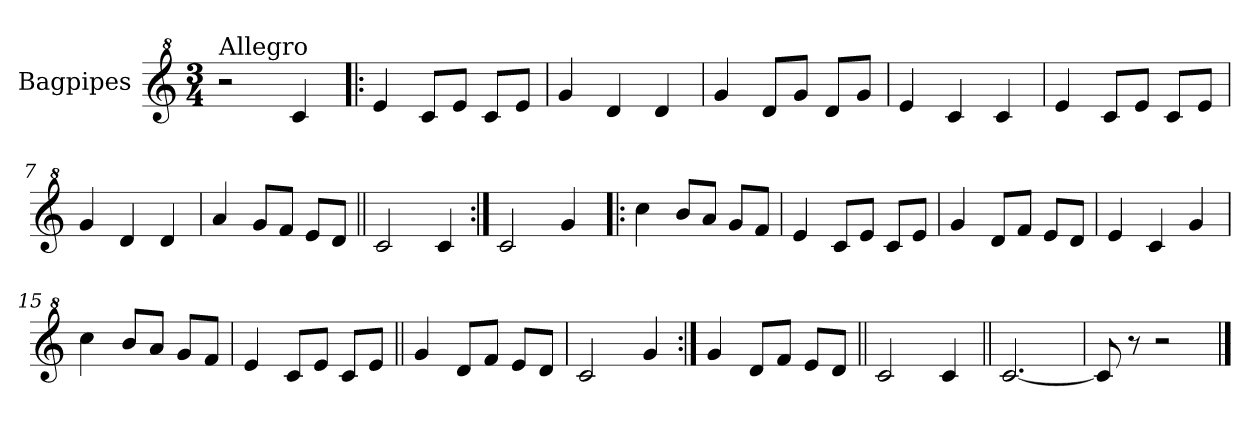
**kern
*part1
*staff1
*I"Bagpipes
*I'Bag
*clefG^2
*k[]
*C:
*M3/4
=1
!LO:TX:a:t=Allegro
2r
4cc/
=2!|:
4ee/
8cc/L
8ee/J
8cc/L
8ee/J
=3
4gg/
4dd/
4dd/
=4
4gg/
8dd/L
8gg/J
8dd/L
8gg/J
=5
4ee/
4cc/
4cc/
=6
4ee/
8cc/L
8ee/J
8cc/L
8ee/J
=7
4gg/
4dd/
4dd/
=8
4aa/
8gg/L
8ff/J
8ee/L
8dd/J
=9||
2cc/
4cc/
!!LO:LB:g=z
=10:|!
2cc/
4gg/
=11!|:
4ccc\
8bb/L
8aa/J
8gg/L
8ff/J
=12
4ee/
8cc/L
8ee/J
8cc/L
8ee/J
=13
4gg/
8dd/L
8ff/J
8ee/L
8dd/J
=14
4ee/
4cc/
4gg/
=15
4ccc\
8bb/L
8aa/J
8gg/L
8ff/J
=16
4ee/
8cc/L
8ee/J
8cc/L
8ee/J
=17||
4gg/
8dd/L
8ff/J
8ee/L
8dd/J
=18
2cc/
4gg/
!!LO:LB:g=z
=19:|!
4gg/
8dd/L
8ff/J
8ee/L
8dd/J
=20||
2cc/
4cc/
=21||
[2.cc/
=22
8cc/]
8r
2r
==
*-
